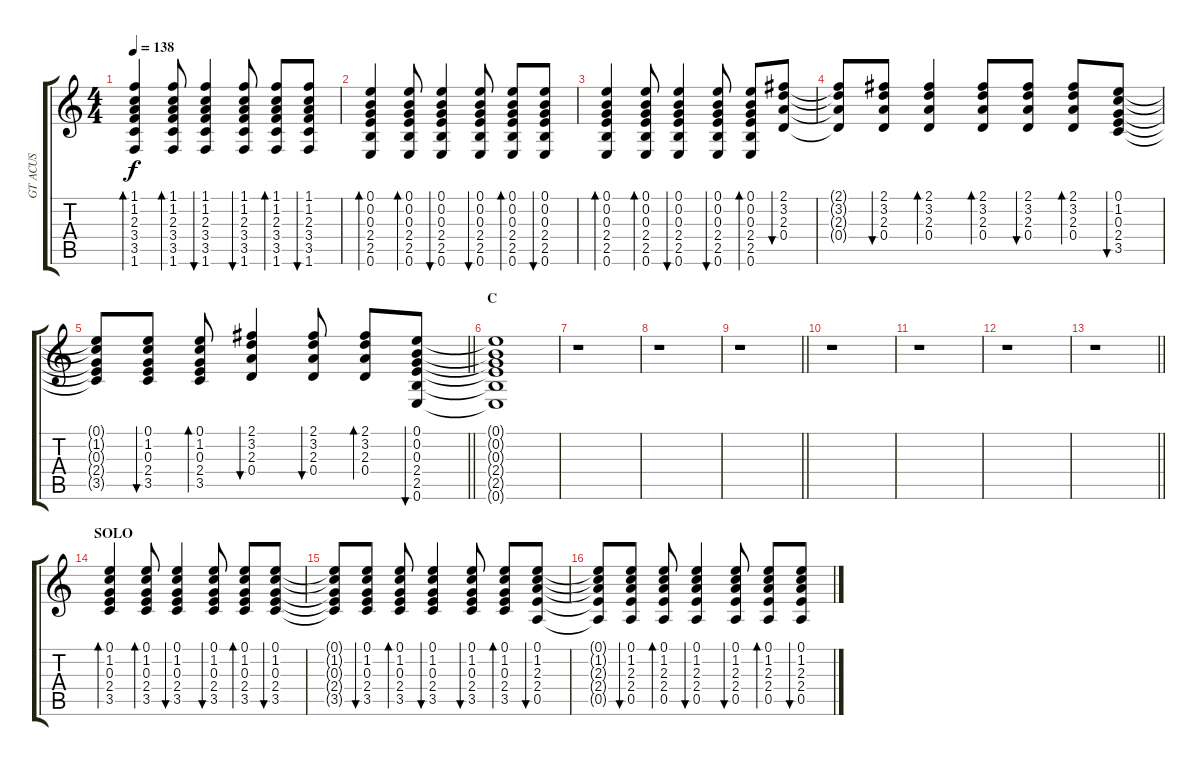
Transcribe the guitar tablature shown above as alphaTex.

\track ("GT ACUS" "GT ACUS") {instrument acousticguitarsteel}
\staff {score tabs}
\tuning (E4 B3 G3 D3 A2 E2) {hide}
\ts (4 4)
\tempo 138
\clef g2
\ks c
(1.1 1.2 2.3 3.4 3.5 1.6).4{bd 60 dy f} (1.1 1.2 2.3 3.4 3.5 1.6).8{bd 60} (1.1 1.2 2.3 3.4 3.5 1.6).4{bu 60} (1.1 1.2 2.3 3.4 3.5 1.6).8{bu 60} (1.1 1.2 2.3 3.4 3.5 1.6).8{bd 60} (1.1 1.2 2.3 3.4 3.5 1.6).8{bu 60} |
(0.1 0.2 0.3 2.4 2.5 0.6).4{bd 60} (0.1 0.2 0.3 2.4 2.5 0.6).8{bd 60} (0.1 0.2 0.3 2.4 2.5 0.6).4{bu 60} (0.1 0.2 0.3 2.4 2.5 0.6).8{bu 60} (0.1 0.2 0.3 2.4 2.5 0.6).8{bd 60} (0.1 0.2 0.3 2.4 2.5 0.6).8{bu 60} |
(0.1 0.2 0.3 2.4 2.5 0.6).4{bd 60} (0.1 0.2 0.3 2.4 2.5 0.6).8{bd 60} (0.1 0.2 0.3 2.4 2.5 0.6).4{bu 60} (0.1 0.2 0.3 2.4 2.5 0.6).8{bu 60} (0.1 0.2 0.3 2.4 2.5 0.6).8{bd 60} (2.1 3.2 2.3 0.4).8{bu 60} |
(2.1{t} 3.2{t} 2.3{t} 0.4{t}).8 (2.1 3.2 2.3 0.4).8{bu 60} (2.1 3.2 2.3 0.4).4{bd 60} (2.1 3.2 2.3 0.4).8{bd 60} (2.1 3.2 2.3 0.4).8{bu 60} (2.1 3.2 2.3 0.4).8{bd 60} (0.1 1.2 0.3 2.4 3.5).8{bu 60} |
\barLineRight lightlight
(0.1{t} 1.2{t} 0.3{t} 2.4{t} 3.5{t}).8 (0.1 1.2 0.3 2.4 3.5).8{bu 60} (0.1 1.2 0.3 2.4 3.5).8{bd 60} (2.1 3.2 2.3 0.4).4{bu 60} (2.1 3.2 2.3 0.4).8{bu 60} (2.1 3.2 2.3 0.4).8{bd 60} (0.1 0.2 0.3 2.4 2.5 0.6).8{bu 60} |
\section ("" "C")
(0.1{t} 0.2{t} 0.3{t} 2.4{t} 2.5{t} 0.6{t}).1 |
r.1 |
r.1 |
\barLineRight lightlight
r.1 |
r.1 |
r.1 |
r.1 |
\barLineRight lightlight
r.1 |
\section ("" "SOLO")
(0.1 1.2 0.3 2.4 3.5).4{bd 60} (0.1 1.2 0.3 2.4 3.5).8{bd 60} (0.1 1.2 0.3 2.4 3.5).4{bu 60} (0.1 1.2 0.3 2.4 3.5).8{bu 60} (0.1 1.2 0.3 2.4 3.5).8{bd 60} (0.1 1.2 0.3 2.4 3.5).8{bu 60} |
(0.1{t} 1.2{t} 0.3{t} 2.4{t} 3.5{t}).8 (0.1 1.2 0.3 2.4 3.5).8{bu 60} (0.1 1.2 0.3 2.4 3.5).8{bd 60} (0.1 1.2 0.3 2.4 3.5).4{bu 60} (0.1 1.2 0.3 2.4 3.5).8{bu 60} (0.1 1.2 0.3 2.4 3.5).8{bd 60} (0.1 1.2 2.3 2.4 0.5).8{bu 60} |
(0.1{t} 1.2{t} 2.3{t} 2.4{t} 0.5{t}).8 (0.1 1.2 2.3 2.4 0.5).8{bu 60} (0.1 1.2 2.3 2.4 0.5).8{bd 60} (0.1 1.2 2.3 2.4 0.5).4{bu 60} (0.1 1.2 2.3 2.4 0.5).8{bu 60} (0.1 1.2 2.3 2.4 0.5).8{bd 60} (0.1 1.2 2.3 2.4 0.5).8{bu 60}
